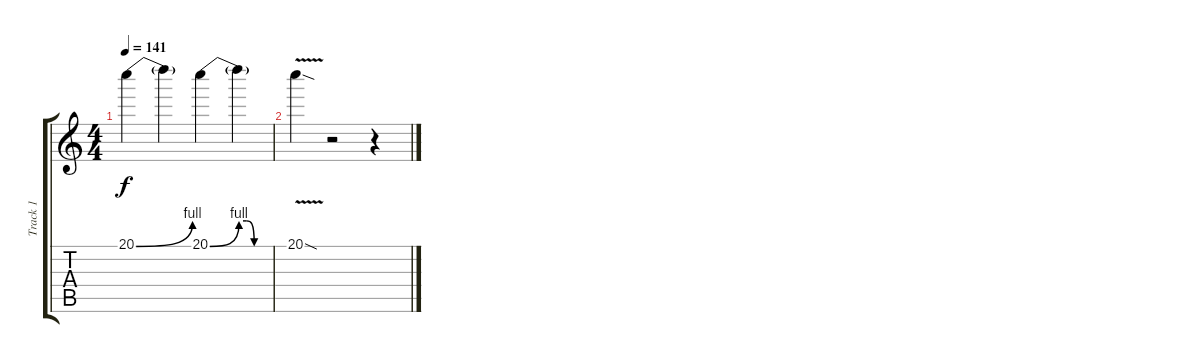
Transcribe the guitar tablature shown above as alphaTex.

\track ("Track 1" "Track 1") {instrument distortionguitar}
\staff {score tabs}
\tuning (E4 B3 G3 D3 A2 E2) {hide}
\ts (4 4)
\tempo 141
\clef g2
\ks c
20.1{be (bend 0 0 60 4)}.4{dy f} 20.1{t}.4 20.1{be (bend 0 0 60 4)}.4 20.1{be (custom 0 4 15 4 30 0 60 0) t}.4 |
20.1{v sod}.4 r.2 r.4
